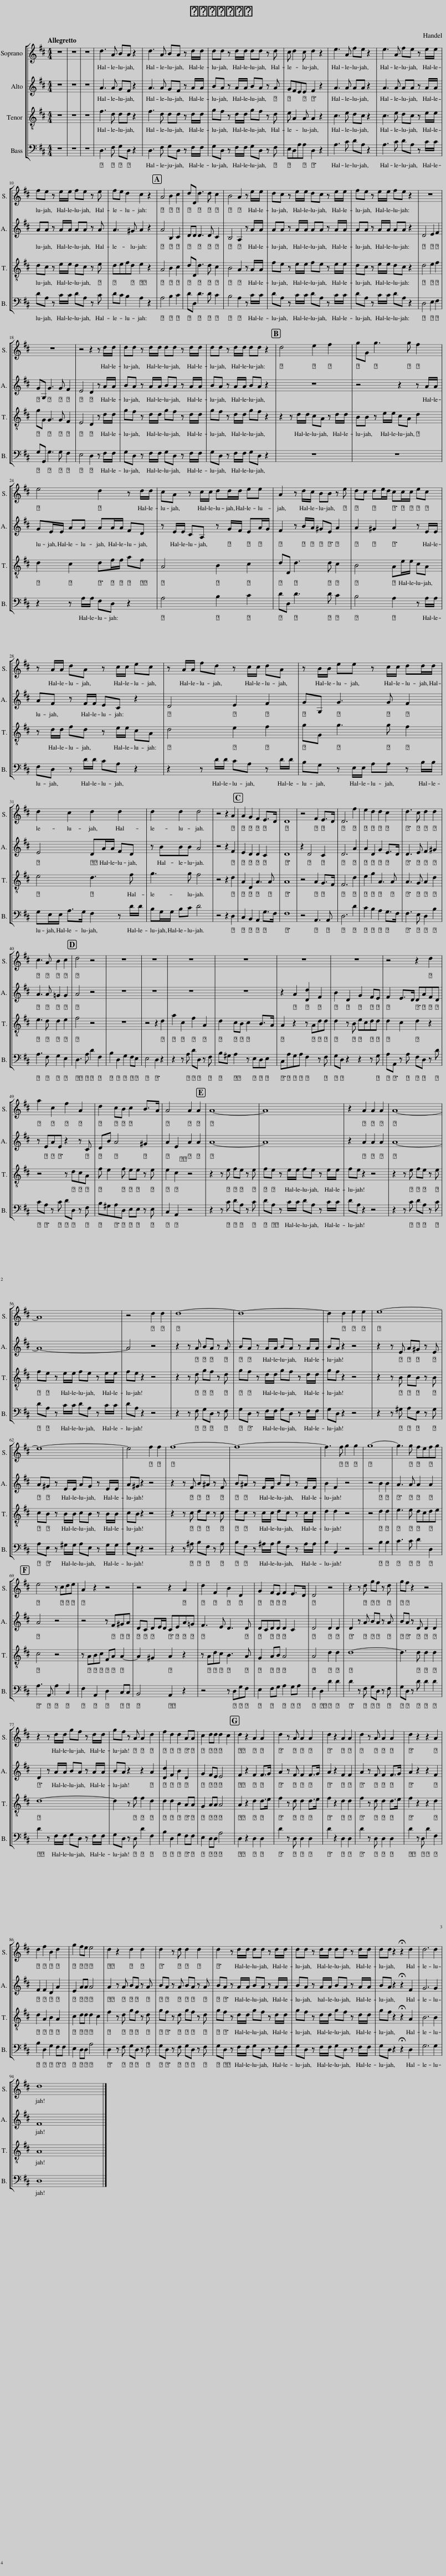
X:1
%%score [ 1 2 3 4 ]
L:1/8
Q:1/4=110
M:4/4
I:linebreak $
K:D
V:1 treble
V:2 treble
V:3 treble-8
V:4 bass
V:1
 z8 | z8 | z8 |!f! d3 A BA z2 | d3 A BA z d/d/ | %5
 dd z d/d/ dd z d | c d2 c d2 z2 | e3 A fe z2 | e3 A fe z e/e/ |$ fe z e/e/ fe z e | %10
 fe d2 c2 z2 | A4 B2 c2 | dD d3 d c2 | B4 A2 z e/e/ | dc z e/e/ dc z e/e/ | %15
 fe z e/e/ fe z2 | z8 |$ z8 | z4 z2 z d/d/ | dd z d/d/ dd z d/d/ | %20
 dd z d/d/ dd z2 | d4 e2 f2 | gG g3 g f2 |$ e4 d2 z d/d/ | cA z c/c/ dd/d/ ee | %25
 A2 z d/c/ BB z e | dc de/d/ cc/c/ ec |$ z A/A/ dA z c/c/ ec | z A/A/ fd z c/c/ dA | z B/B/ ee z c/c/ dd/d/ |$ %30
 d2 c2 d2 d2 | d2 d2 d4 | z4 z2 A2 | A2 G2 F2 E>D | D8 | %35
 z4 F2 E>D | D6 f2 | e2 d2 d2 c2 | d3 c d2 d2 |$ c3 A B2 c2 | %40
 d4 z4 | z8 | z8 | z8 | z8 | %45
 z8 | z8 | z4 z2 d2 |$ a2 c2 f2 A2 | d2 cB c2 B>A | %50
 A4 A2 A2 | A8- | A8 | z2 A2 A2 A2 | A8- |$ %55
 A8 | z4 d2 d2 | d8- | d8- | d2 d2 e2 e2 | %60
 e8- |$ e8- | e4 f2 f2 | f8- | f8- | %65
 f3 f g2 g2 | g8- | g3 g fefg |$ e4 z cde | A2 z2 z4 | %70
 z4 z2 A2 | d2 F2 B2 D2 | G2 FE F2 E>D | D4 z4 | z2 z d gf z d | %75
 gf z2 z4 |$ z2 z d/d/ gf z d/d/ | gf z A A2 d2 | f2 d2 d2 AA | c2 dd d2 c2 | %80
 d2 z2 A2 A2 | d2 z A A2 A2 | d2 z2 A2 A2 | d2 z A A2 A2 | d2 z2 z2 A2 |$ %85
 d2 f2 B2 d2 | g2 fe e4 | d2 z2 d2 d2 | d2 z d d2 d2 | d2 z d/d/ dd z d/d/ | %90
 dd z d/d/ dd z d/d/ | dd[Q:1/4=60][Q:1/4=60] z2 !fermata!z2 d2 | d6[Q:1/4=40][Q:1/4=40] d2 |$[Q:1/4=30][Q:1/4=60] d8[Q:1/4=40] |] %94
V:2
 z8 | z8 | z8 |!f! A3 A GF z2 | A3 A GF z A/A/ | %5
 BA z A/A/ BA z A | GFEE F2 z2 | A3 A AA z2 | A3 A AA z A/A/ |$ AA z A/A/ AA z A | %10
 A3 ^G A2 z2 | A4 B,2 C2 | DD D3 D C2 | B,4 A,2 z A/A/ | AA z A/A/ AA z A/A/ | %15
 AA z A/A/ AA z2 | D4 E2 F2 |$ GG, G3 G F2 | E4 D2 z A/A/ | BA z A/A/ BA z A/A/ | %20
 BA z A/A/ BA z2 | z8 | z4 z2 z A/A/ |$ GE/E/ AA AA/A/ FD | z E/E/ CA, z G/F/ EA/G/ | %25
 F2 z B/A/ ^GE A2 | A2 ^G2 A2 z E/E/ |$ AF z F/F/ EC z2 | D4 E2 F2 | GG, G3 G F2 |$ %30
 E4 DA/A/ FD | z BBB A4 | z4 z2 F2 | E2 D2 D2 C2 | D8 | %35
 z2 D4 C2 | D6 A2 | A2 D2 G2 E>D | D3 E F2 ^G2 |$ A3 A =G2 G2 | %40
 A4 z4 | z8 | z8 | z8 | z8 | %45
 z2 A2 [Dd]2 F2 | B2 D2 G2 FE | F2 E>D DAFD |$ z EAE z2 z C | DB A4 ^G2 | %50
 A2 E2 A2 A2 | A8- | A8 | z2 A2 A2 A2 | A8- |$ %55
 A8- | A4 z4 | z2 z A BA z A | BA z A/A/ BA z A/A/ | BA z2 z4 | %60
 z2 z E A^G z E |$ A^G z E/E/ AG z E/E/ | A^G z2 z4 | z2 z F B^A z F | B^A z F/F/ BA z F/F/ | %65
 B2 F2 z4 | z4 B2 B2 | A3 A A2 A2 |$ A4 z4 | z4 z F^GA | %70
 DC DE/D/ CEA=G | F3 E D3 D | DCDD D2 C2 | D4 D2 D2 | D2 z A BA z A | %75
 BA z D D2 D2 |$ D2 z A/A/ BA z A/A/ | BA z2 z2 A2 | [Dd]2 F2 B2 D2 | G2 FE E4 | %80
 F2 z2 F2 F>G | A2 z F F2 F>G | A2 z2 F2 F2 | A2 z F F2 F>G | A2 z2 z2 F2 |$ %85
 F2 F2 D2 A2 | E2 AA A4 | A2 z A BA z A | BA z A BA z A | BA z A/A/ BA z A/A/ | %90
 BA z A/A/ BA z A/A/ | BA z2 !fermata!z2 F2 | G6 G2 |$ F8 |] %94
V:3
 z8 | z8 | z8 |!f! f3 d dd z2 | f3 d dd z d/d/ | %5
 gf z d/d/ gf z d | e A2 A A2 z2 | c3 e dc z2 | c3 e dc z e/e/ |$ dc z e/e/ dc z e | %10
 defd e2 z2 | A4 B2 c2 | dD d3 d c2 | B4 A2 z A/A/ | fe z e/e/ fe z e/e/ | %15
 dc z e/e/ dc z2 | d4 e2 f2 |$ gG G3 G F2 | E4 D2 z d/d/ | gf z d/d/ gf z d/d/ | %20
 gf z d/d/ gf z2 | z2 z d/d/ cA z d/d/ | BB z e/e/ cA d2 |$ d2 c2 df/f/ af | A4 B2 c2 | %25
 dD d3 d c2 | B4 Ae/e/ cA |$ z d/d/ fd z e/e/ cA | d4 e2 f2 | gG g3 g f2 |$ %30
 e4 d3 f | g3 g f4 | z4 z2 d2 | A2 D2 A3 A | A8 | %35
 z4 A2 G>F | F6 d2 | e2 g2 A3 A | A3 G A2 d2 |$ e3 d d2 e2 | %40
 f4 z4 | z8 | z4 z2 d2 | a2 c2 f2 A2 | d2 cB c2 B>A | %45
 A2 z2 z Add | d2 z B ecdd | d2 c2 d2 z2 |$ z4 z dcA | f e2 f ee z e | %50
 e2 c2 z4 | z2 z e fe z e | fe z e/e/ fe z e/e/ | fe z2 z4 | z2 z e fe z e |$ %55
 fe z e/e/ fe z e/e/ | fe z2 z4 | z2 z d gf z d | gf z d/d/ gf z d/d/ | gf z2 z4 | %60
 z2 z B cB z B |$ cB z B/B/ cB z B/B/ | cB z2 z4 | z2 z c dc z c | dc z c/c/ dc z c/c/ | %65
 d2 d2 z4 | z4 d2 d2 | e3 e dcde |$ c4 z4 | z ABc FA A2- | %70
 A2 ^G2 A2 z2 | z Adc B3 A | G2 AB A4 | A4 d2 d2 | d8- | %75
 d3 d d2 d2 |$ d8- | d2 z f f2 d2 | d2 d2 B2 AA | G2 AA A4 | %80
 A2 z2 d2 d>e | f2 z d d2 d>e | f2 z2 d2 d2 | f2 z d d2 d>e | f2 z2 z2 d2 |$ %85
 d2 A2 B2 A2 | c2 dd d2 c2 | f2 z d gf z d | gf z d gf z d | gf z d/d/ gf z d/d/ | %90
 gf z d/d/ gf z d/d/ | gf z2 !fermata!z2 A2 | B6 B2 |$ A8 |] %94
V:4
 z8 | z8 | z8 |!f! D,3 F, G,D, z2 | D,3 F, G,D, z F,/F,/ | %5
 G,D, z F,/F,/ G,D, z F, | E,D,A,A, D,2 z2 | A,3 C DA, z2 | A,3 C DA, z C/C/ |$ DA, z C/C/ DA, z C | %10
 DC B,2 A,2 z2 | A,4 B,2 C2 | DD, D3 D C2 | B,4 A,2 z C/C/ | DA, z C/C/ DA, z C/C/ | %15
 DA, z C/C/ DA, z2 | D,4 E,2 F,2 |$ G,G,, G,3 G, F,2 | E,4 D,2 z F,/F,/ | G,D, z F,/F,/ G,D, z F,/F,/ | %20
 G,D, z F,/F,/ G,D, z2 | z8 | z8 |$ z2 z A,/A,/ F,D, z2 | A,4 B,2 C2 | %25
 DD, D3 D C2 | B,4 A,2 z A,/A,/ |$ F,D, z D/D/ CA, z2 | z2 z D/D/ CA, z D/D/ | B,G, z E,/E,/ A,A, z B,/B,/ |$ %30
 G,E,/E,/ A,>G, F,2 z D/D/ | B,G,/G,/ B,C D4 | z4 z2 D,2 | C,2 B,,2 A,,2 G,>F, | F,8 | %35
 z4 A,,3 A,, | D,6 D2 | C2 B,2 A,2 G,>F, | F,3 E, D,2 B,2 |$ A,3 F, G,2 E,2 | %40
 D,3 A, D2 F,2 | B,2 D,2 G,2 F,E, | E,4 D,2 z2 | z2 z A, DD, z F, | B,^G, A,2 z E,D,E, | %45
 C,A,G,A, F,2 z F, | G,D, z2 z2 z G, | A,A,, z A, F,D, z D |$ CA, z C DD, z F, | B,^G,A,D, E,E, z E, | %50
 C,2 A,,2 z4 | z2 z C DA, z C | DA, z C/C/ DA, z C/C/ | DA, z2 z4 | z2 z C DA, z C |$ %55
 DA, z C/C/ DA, z C/C/ | DA, z2 z4 | z2 z F, G,D, z F, | G,D, z F,/F,/ G,D, z F,/F,/ | G,D, z2 z4 | %60
 z2 z ^G, A,E, z G, |$ A,E, z ^G,/G,/ A,E, z G,/G,/ | A,E, z2 z4 | z2 z ^A, B,F, z A, | B,F, z ^A,/A,/ B,F, z A,/A,/ | %65
 B,2 B,,2 z4 | z4 B,2 B,2 | C3 C D2 D,2 |$ A,3 A,, A,2 C,2 | F,2 A,,2 D,2 C,C, | %70
 B,,4 A,,2 z2 | z4 z D,G,F, | E,2 F,G, A,2 G,A, | F,2 D,2 D2 D2 | D2 z F, G,D, z F, | %75
 G,D, z D D2 D2 |$ D2 z F,/F,/ G,D, z F,/F,/ | G,D, z D, D2 F,2 | B,2 D,2 G,2 F,F, | E,2 D,D, A,4 | %80
 D,2 z2 D,2 D,2 | D2 z D, D,2 D,2 | D2 z2 D,2 D,2 | D2 z D, D,2 D,2 | D2 z D, D2 F,2 |$ %85
 B,2 D,2 G,2 F,F, | E,2 D,D, A,4 | D,2 z F, G,D, z F, | G,D, z F, G,D, z F, | G,D, z F,/F,/ G,D, z F,/F,/ | %90
 G,D, z F,/F,/ G,D, z F,/F,/ | G,D, z2 !fermata!z2 D,2 | G,6 G,2 |$ D,8 |] %94
